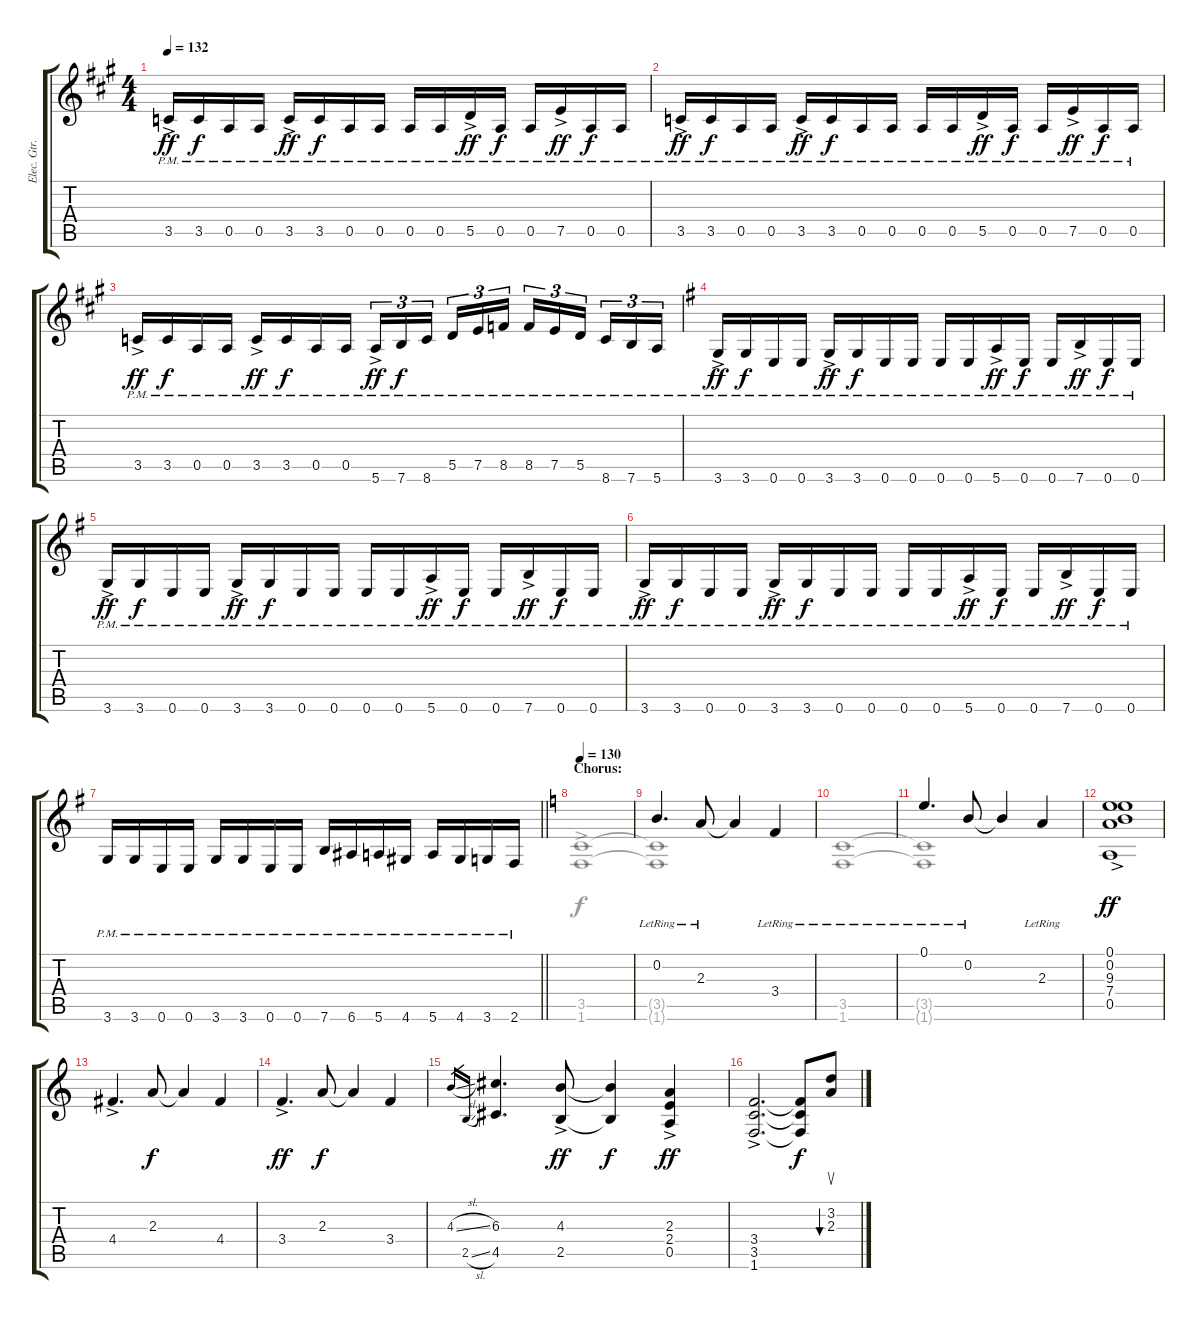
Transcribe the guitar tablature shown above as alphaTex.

\track ("Elec. Gtr. 1" "Elec. Gtr.") {instrument distortionguitar}
\staff {score tabs}
\tuning (E4 B3 G3 D3 A2 E2) {hide}
\voice
\ts (4 4)
\tempo 132
\clef g2
\ks a
3.5{ac pm}.16{dy ff} 3.5{pm}.16{dy f} 0.5{pm}.16 0.5{pm}.16 3.5{ac pm}.16{dy ff} 3.5{pm}.16{dy f} 0.5{pm}.16 0.5{pm}.16 0.5{pm}.16 0.5{pm}.16 5.5{ac pm}.16{dy ff} 0.5{pm}.16{dy f} 0.5{pm}.16 7.5{ac pm}.16{dy ff} 0.5{pm}.16{dy f} 0.5{pm}.16 |
3.5{ac pm}.16{dy ff} 3.5{pm}.16{dy f} 0.5{pm}.16 0.5{pm}.16 3.5{ac pm}.16{dy ff} 3.5{pm}.16{dy f} 0.5{pm}.16 0.5{pm}.16 0.5{pm}.16 0.5{pm}.16 5.5{ac pm}.16{dy ff} 0.5{pm}.16{dy f} 0.5{pm}.16 7.5{ac pm}.16{dy ff} 0.5{pm}.16{dy f} 0.5{pm}.16 |
3.5{ac pm}.16{dy ff} 3.5{pm}.16{dy f} 0.5{pm}.16 0.5{pm}.16 3.5{ac pm}.16{dy ff} 3.5{pm}.16{dy f} 0.5{pm}.16 0.5{pm}.16 5.6{ac pm}.16{tu (3 2) dy ff} 7.6{pm}.16{tu (3 2) dy f} 8.6{pm}.16{tu (3 2) beam splitsecondary} 5.5{pm}.16{tu (3 2)} 7.5{pm}.16{tu (3 2)} 8.5{pm}.16{tu (3 2)} 8.5{pm}.16{tu (3 2)} 7.5{pm}.16{tu (3 2)} 5.5{pm}.16{tu (3 2) beam splitsecondary} 8.6{pm}.16{tu (3 2)} 7.6{pm}.16{tu (3 2)} 5.6{pm}.16{tu (3 2)} |
\ks g
3.6{ac pm}.16{dy ff} 3.6{pm}.16{dy f} 0.6{pm}.16 0.6{pm}.16 3.6{ac pm}.16{dy ff} 3.6{pm}.16{dy f} 0.6{pm}.16 0.6{pm}.16 0.6{pm}.16 0.6{pm}.16 5.6{ac pm}.16{dy ff} 0.6{pm}.16{dy f} 0.6{pm}.16 7.6{ac pm}.16{dy ff} 0.6{pm}.16{dy f} 0.6{pm}.16 |
3.6{ac pm}.16{dy ff} 3.6{pm}.16{dy f} 0.6{pm}.16 0.6{pm}.16 3.6{ac pm}.16{dy ff} 3.6{pm}.16{dy f} 0.6{pm}.16 0.6{pm}.16 0.6{pm}.16 0.6{pm}.16 5.6{ac pm}.16{dy ff} 0.6{pm}.16{dy f} 0.6{pm}.16 7.6{ac pm}.16{dy ff} 0.6{pm}.16{dy f} 0.6{pm}.16 |
3.6{ac pm}.16{dy ff} 3.6{pm}.16{dy f} 0.6{pm}.16 0.6{pm}.16 3.6{ac pm}.16{dy ff} 3.6{pm}.16{dy f} 0.6{pm}.16 0.6{pm}.16 0.6{pm}.16 0.6{pm}.16 5.6{ac pm}.16{dy ff} 0.6{pm}.16{dy f} 0.6{pm}.16 7.6{ac pm}.16{dy ff} 0.6{pm}.16{dy f} 0.6{pm}.16 |
\barLineRight lightlight
3.6{pm}.16 3.6{pm}.16 0.6{pm}.16 0.6{pm}.16 3.6{pm}.16 3.6{pm}.16 0.6{pm}.16 0.6{pm}.16 7.6{pm}.16 6.6{pm}.16 5.6{pm}.16 4.6{pm}.16 5.6{pm}.16 4.6{pm}.16 3.6{pm}.16 2.6{pm}.16 |
\section ("" "Chorus:")
\tempo 130
\ks c
|
0.2{lr}.4{d} 2.3{lr}.8 2.3{t}.4 3.4{lr}.4 |
|
0.1{lr}.4{d} 0.2{lr}.8 0.2{t}.4 2.3{lr}.4 |
(0.1{ac} 0.2{ac} 9.3{ac} 7.4{ac} 0.5{ac}).1{dy ff} |
4.4{ac}.4{d} 2.3.8{dy f} 2.3{t}.4 4.4.4 |
3.4{ac}.4{d dy ff} 2.3.8{dy f} 2.3{t}.4 3.4.4 |
4.3{sl}.16{gr} 2.5{sl}.16{gr} (6.3 4.5).4{d} (4.3{ac} 2.5{ac}).8{dy ff} (4.3{t} 2.5{t}).4{dy f} (2.3{ac} 2.4{ac} 0.5{ac}).4{dy ff} |
(3.4{ac} 3.5{ac} 1.6{ac}).2{d} (3.4{t} 3.5{t} 1.6{t}).8{dy f} (3.2 2.3).8{su bu 240}
\voice
\clef g2
\ottava regular
\simile none
\ks a
|
|
|
\ks g
|
|
|
\barLineRight lightlight
|
\ks c
(3.5{ac} 1.6{ac}).1 |
(3.5{t} 1.6{t}).1{dy f} |
(3.5 1.6).1 |
(3.5{t} 1.6{t}).1 |
|
|
|
|
